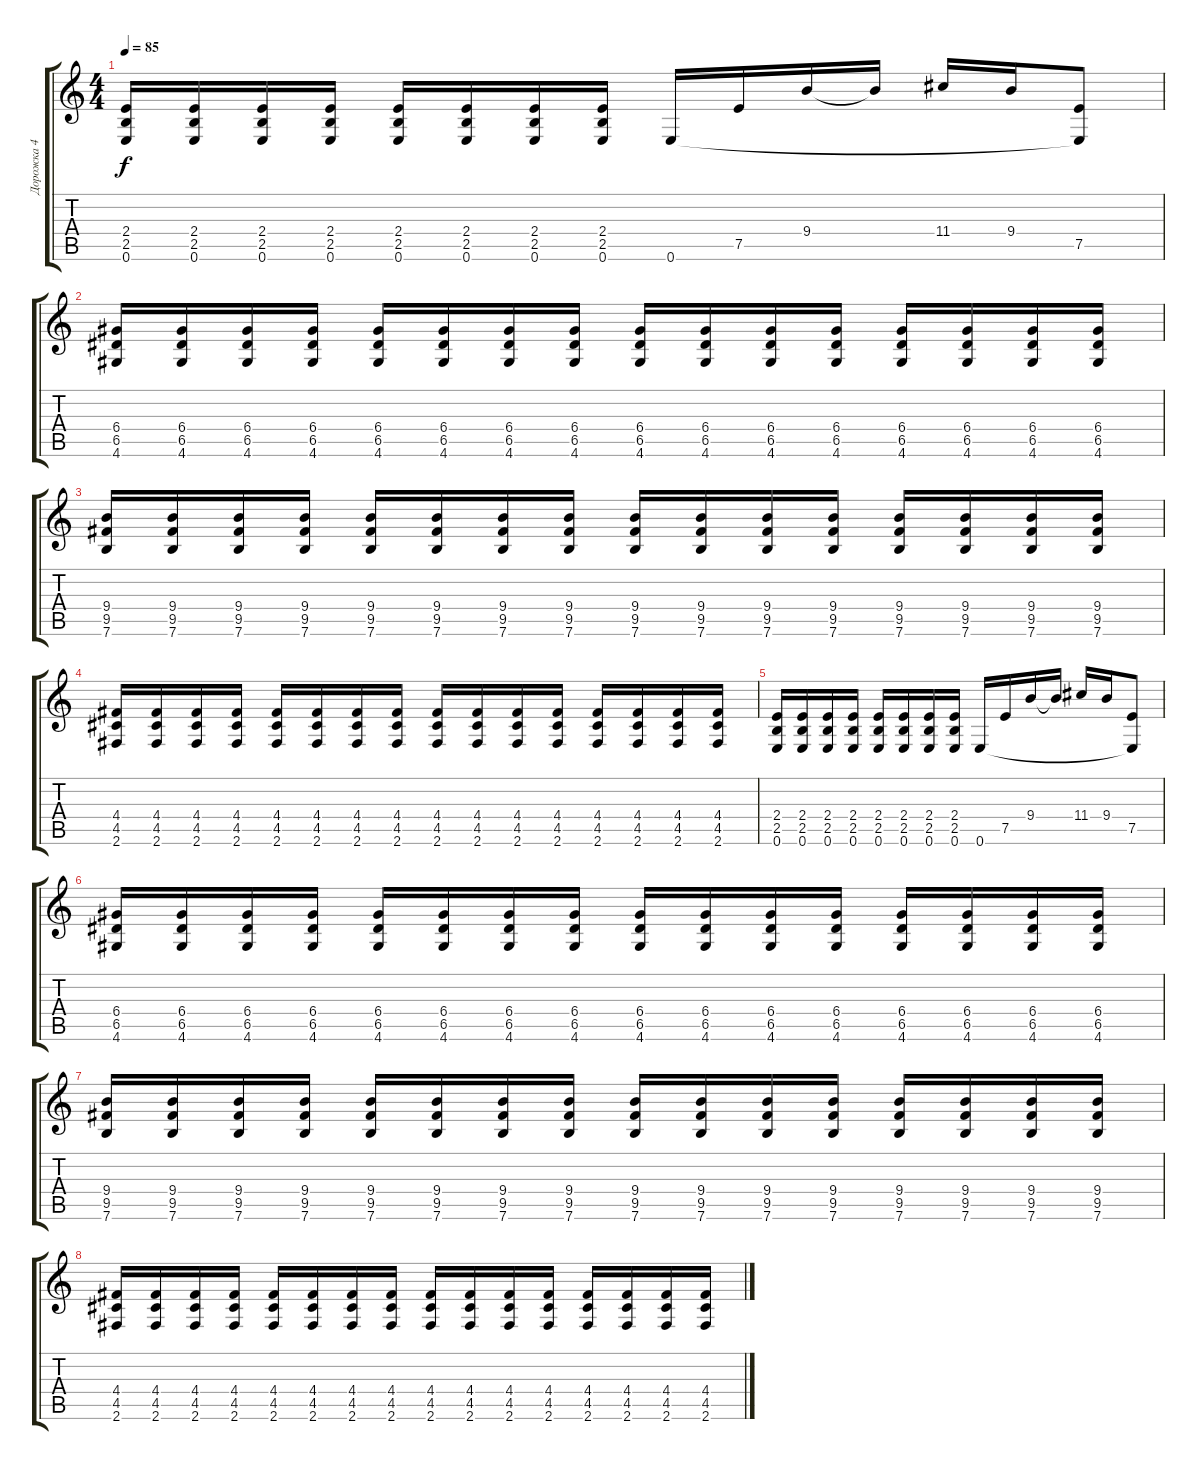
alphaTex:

\track ("Дорожка 4" "Дорожка 4") {instrument overdrivenguitar}
\staff {score tabs}
\tuning (E4 B3 G3 D3 A2 E2) {hide}
\ts (4 4)
\tempo 85
\clef g2
\ks c
(2.4 2.5 0.6).16{dy f} (2.4 2.5 0.6).16 (2.4 2.5 0.6).16 (2.4 2.5 0.6).16 (2.4 2.5 0.6).16 (2.4 2.5 0.6).16 (2.4 2.5 0.6).16 (2.4 2.5 0.6).16 0.6.16 7.5.16 9.4.16 9.4{t}.16 11.4.16 9.4.16 (7.5 0.6{t}).8 |
(6.4 6.5 4.6).16 (6.4 6.5 4.6).16 (6.4 6.5 4.6).16 (6.4 6.5 4.6).16 (6.4 6.5 4.6).16 (6.4 6.5 4.6).16 (6.4 6.5 4.6).16 (6.4 6.5 4.6).16 (6.4 6.5 4.6).16 (6.4 6.5 4.6).16 (6.4 6.5 4.6).16 (6.4 6.5 4.6).16 (6.4 6.5 4.6).16 (6.4 6.5 4.6).16 (6.4 6.5 4.6).16 (6.4 6.5 4.6).16 |
(9.4 9.5 7.6).16 (9.4 9.5 7.6).16 (9.4 9.5 7.6).16 (9.4 9.5 7.6).16 (9.4 9.5 7.6).16 (9.4 9.5 7.6).16 (9.4 9.5 7.6).16 (9.4 9.5 7.6).16 (9.4 9.5 7.6).16 (9.4 9.5 7.6).16 (9.4 9.5 7.6).16 (9.4 9.5 7.6).16 (9.4 9.5 7.6).16 (9.4 9.5 7.6).16 (9.4 9.5 7.6).16 (9.4 9.5 7.6).16 |
(4.4 4.5 2.6).16 (4.4 4.5 2.6).16 (4.4 4.5 2.6).16 (4.4 4.5 2.6).16 (4.4 4.5 2.6).16 (4.4 4.5 2.6).16 (4.4 4.5 2.6).16 (4.4 4.5 2.6).16 (4.4 4.5 2.6).16 (4.4 4.5 2.6).16 (4.4 4.5 2.6).16 (4.4 4.5 2.6).16 (4.4 4.5 2.6).16 (4.4 4.5 2.6).16 (4.4 4.5 2.6).16 (4.4 4.5 2.6).16 |
(2.4 2.5 0.6).16 (2.4 2.5 0.6).16 (2.4 2.5 0.6).16 (2.4 2.5 0.6).16 (2.4 2.5 0.6).16 (2.4 2.5 0.6).16 (2.4 2.5 0.6).16 (2.4 2.5 0.6).16 0.6.16 7.5.16 9.4.16 9.4{t}.16 11.4.16 9.4.16 (7.5 0.6{t}).8 |
(6.4 6.5 4.6).16 (6.4 6.5 4.6).16 (6.4 6.5 4.6).16 (6.4 6.5 4.6).16 (6.4 6.5 4.6).16 (6.4 6.5 4.6).16 (6.4 6.5 4.6).16 (6.4 6.5 4.6).16 (6.4 6.5 4.6).16 (6.4 6.5 4.6).16 (6.4 6.5 4.6).16 (6.4 6.5 4.6).16 (6.4 6.5 4.6).16 (6.4 6.5 4.6).16 (6.4 6.5 4.6).16 (6.4 6.5 4.6).16 |
(9.4 9.5 7.6).16 (9.4 9.5 7.6).16 (9.4 9.5 7.6).16 (9.4 9.5 7.6).16 (9.4 9.5 7.6).16 (9.4 9.5 7.6).16 (9.4 9.5 7.6).16 (9.4 9.5 7.6).16 (9.4 9.5 7.6).16 (9.4 9.5 7.6).16 (9.4 9.5 7.6).16 (9.4 9.5 7.6).16 (9.4 9.5 7.6).16 (9.4 9.5 7.6).16 (9.4 9.5 7.6).16 (9.4 9.5 7.6).16 |
(4.4 4.5 2.6).16 (4.4 4.5 2.6).16 (4.4 4.5 2.6).16 (4.4 4.5 2.6).16 (4.4 4.5 2.6).16 (4.4 4.5 2.6).16 (4.4 4.5 2.6).16 (4.4 4.5 2.6).16 (4.4 4.5 2.6).16 (4.4 4.5 2.6).16 (4.4 4.5 2.6).16 (4.4 4.5 2.6).16 (4.4 4.5 2.6).16 (4.4 4.5 2.6).16 (4.4 4.5 2.6).16 (4.4 4.5 2.6).16
